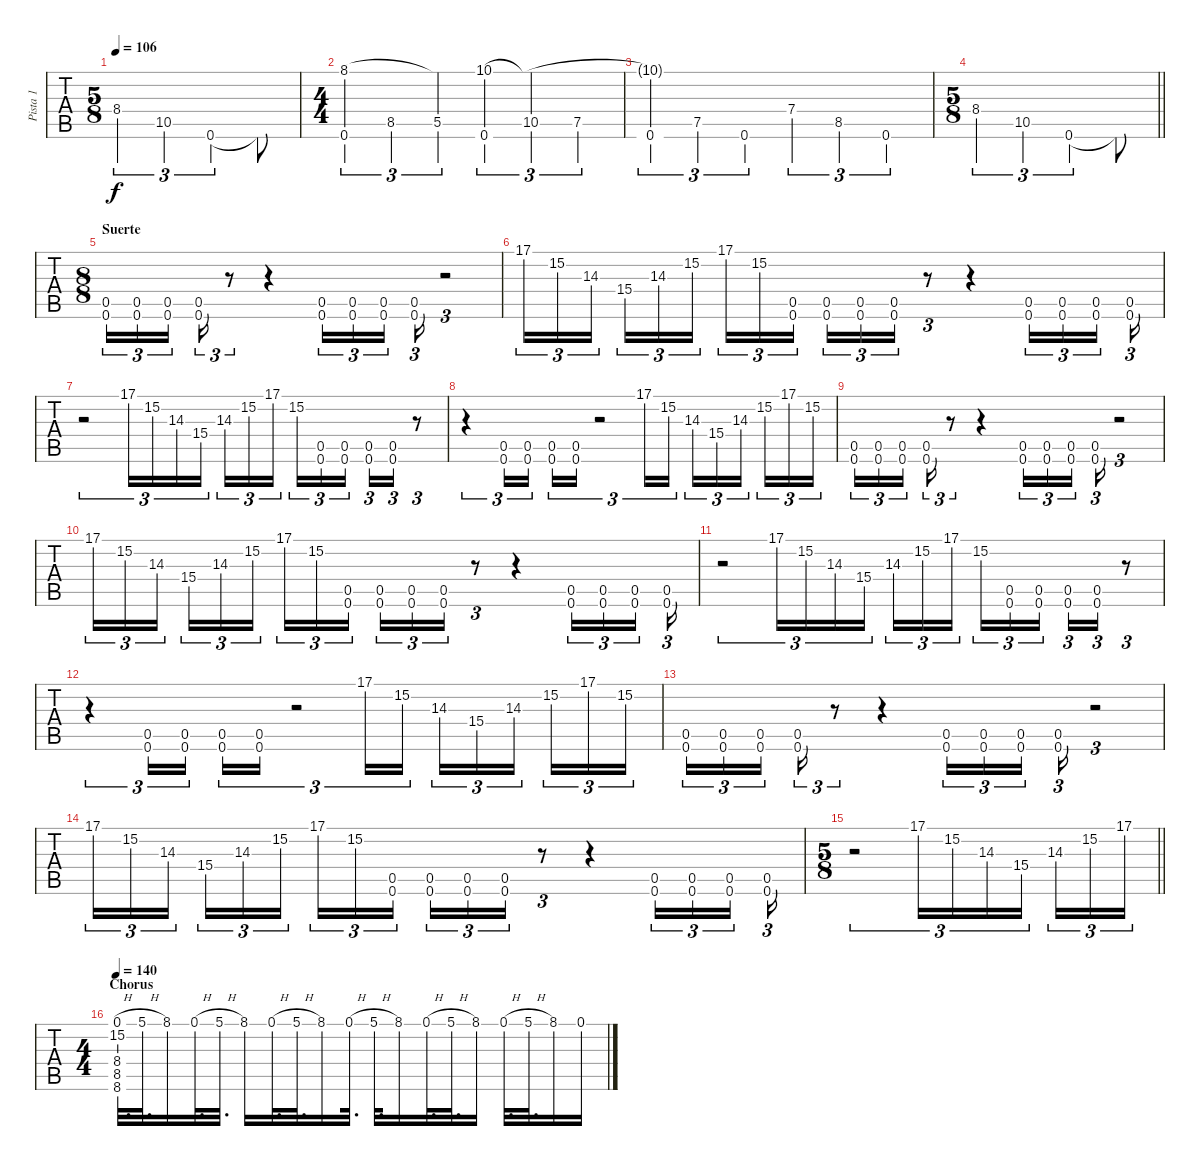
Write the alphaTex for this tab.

\track ("Pista 1" "Pista 1") {instrument distortionguitar}
\staff {tabs}
\tuning (D4 A3 F3 C3 G2 C2) {hide}
\ts (5 8)
\tempo 106
\clef g2
\ks c
8.4.4{tu (3 2) dy f} 10.5.4{tu (3 2)} 0.6.4{tu (3 2)} 0.6{t}.8 |
\ts (4 4)
(8.1 0.6).4{tu (3 2)} 8.5.4{tu (3 2)} (8.1{t} 5.5).4{tu (3 2)} (10.1 0.6).4{tu (3 2)} (10.1{t} 10.5).4{tu (3 2)} 7.5.4{tu (3 2)} |
(10.1{t} 0.6).4{tu (3 2)} 7.5.4{tu (3 2)} 0.6.4{tu (3 2)} 7.4.4{tu (3 2)} 8.5.4{tu (3 2)} 0.6.4{tu (3 2)} |
\ts (5 8)
\barLineRight lightlight
8.4.4{tu (3 2)} 10.5.4{tu (3 2)} 0.6.4{tu (3 2)} 0.6{t}.8 |
\ts (8 8)
\section ("" "Suerte")
(0.5 0.6).16{tu (3 2)} (0.5 0.6).16{tu (3 2)} (0.5 0.6).16{tu (3 2)} (0.5 0.6).16{tu (3 2)} r.8{tu (3 2)} r.4 (0.5 0.6).16{tu (3 2)} (0.5 0.6).16{tu (3 2)} (0.5 0.6).16{tu (3 2)} (0.5 0.6).16{tu (3 2)} r.2{tu (3 2)} |
17.1.16{tu (3 2)} 15.2.16{tu (3 2)} 14.3.16{tu (3 2)} 15.4.16{tu (3 2)} 14.3.16{tu (3 2)} 15.2.16{tu (3 2)} 17.1.16{tu (3 2)} 15.2.16{tu (3 2)} (0.5 0.6).16{tu (3 2)} (0.5 0.6).16{tu (3 2)} (0.5 0.6).16{tu (3 2)} (0.5 0.6).16{tu (3 2)} r.8{tu (3 2)} r.4 (0.5 0.6).16{tu (3 2)} (0.5 0.6).16{tu (3 2)} (0.5 0.6).16{tu (3 2) beam splitsecondary} (0.5 0.6).16{tu (3 2)} |
r.2{tu (3 2)} 17.1.16{tu (3 2)} 15.2.16{tu (3 2)} 14.3.16{tu (3 2)} 15.4.16{tu (3 2)} 14.3.16{tu (3 2)} 15.2.16{tu (3 2)} 17.1.16{tu (3 2)} 15.2.16{tu (3 2)} (0.5 0.6).16{tu (3 2)} (0.5 0.6).16{tu (3 2)} (0.5 0.6).16{tu (3 2)} (0.5 0.6).16{tu (3 2)} r.8{tu (3 2)} |
r.4{tu (3 2)} (0.5 0.6).16{tu (3 2)} (0.5 0.6).16{tu (3 2)} (0.5 0.6).16{tu (3 2)} (0.5 0.6).16{tu (3 2)} r.2{tu (3 2)} 17.1.16{tu (3 2)} 15.2.16{tu (3 2)} 14.3.16{tu (3 2)} 15.4.16{tu (3 2)} 14.3.16{tu (3 2)} 15.2.16{tu (3 2)} 17.1.16{tu (3 2)} 15.2.16{tu (3 2)} |
(0.5 0.6).16{tu (3 2)} (0.5 0.6).16{tu (3 2)} (0.5 0.6).16{tu (3 2)} (0.5 0.6).16{tu (3 2)} r.8{tu (3 2)} r.4 (0.5 0.6).16{tu (3 2)} (0.5 0.6).16{tu (3 2)} (0.5 0.6).16{tu (3 2)} (0.5 0.6).16{tu (3 2)} r.2{tu (3 2)} |
17.1.16{tu (3 2)} 15.2.16{tu (3 2)} 14.3.16{tu (3 2)} 15.4.16{tu (3 2)} 14.3.16{tu (3 2)} 15.2.16{tu (3 2)} 17.1.16{tu (3 2)} 15.2.16{tu (3 2)} (0.5 0.6).16{tu (3 2)} (0.5 0.6).16{tu (3 2)} (0.5 0.6).16{tu (3 2)} (0.5 0.6).16{tu (3 2)} r.8{tu (3 2)} r.4 (0.5 0.6).16{tu (3 2)} (0.5 0.6).16{tu (3 2)} (0.5 0.6).16{tu (3 2) beam splitsecondary} (0.5 0.6).16{tu (3 2)} |
r.2{tu (3 2)} 17.1.16{tu (3 2)} 15.2.16{tu (3 2)} 14.3.16{tu (3 2)} 15.4.16{tu (3 2)} 14.3.16{tu (3 2)} 15.2.16{tu (3 2)} 17.1.16{tu (3 2)} 15.2.16{tu (3 2)} (0.5 0.6).16{tu (3 2)} (0.5 0.6).16{tu (3 2)} (0.5 0.6).16{tu (3 2)} (0.5 0.6).16{tu (3 2)} r.8{tu (3 2)} |
r.4{tu (3 2)} (0.5 0.6).16{tu (3 2)} (0.5 0.6).16{tu (3 2)} (0.5 0.6).16{tu (3 2)} (0.5 0.6).16{tu (3 2)} r.2{tu (3 2)} 17.1.16{tu (3 2)} 15.2.16{tu (3 2)} 14.3.16{tu (3 2)} 15.4.16{tu (3 2)} 14.3.16{tu (3 2)} 15.2.16{tu (3 2)} 17.1.16{tu (3 2)} 15.2.16{tu (3 2)} |
(0.5 0.6).16{tu (3 2)} (0.5 0.6).16{tu (3 2)} (0.5 0.6).16{tu (3 2)} (0.5 0.6).16{tu (3 2)} r.8{tu (3 2)} r.4 (0.5 0.6).16{tu (3 2)} (0.5 0.6).16{tu (3 2)} (0.5 0.6).16{tu (3 2)} (0.5 0.6).16{tu (3 2)} r.2{tu (3 2)} |
17.1.16{tu (3 2)} 15.2.16{tu (3 2)} 14.3.16{tu (3 2)} 15.4.16{tu (3 2)} 14.3.16{tu (3 2)} 15.2.16{tu (3 2)} 17.1.16{tu (3 2)} 15.2.16{tu (3 2)} (0.5 0.6).16{tu (3 2)} (0.5 0.6).16{tu (3 2)} (0.5 0.6).16{tu (3 2)} (0.5 0.6).16{tu (3 2)} r.8{tu (3 2)} r.4 (0.5 0.6).16{tu (3 2)} (0.5 0.6).16{tu (3 2)} (0.5 0.6).16{tu (3 2) beam splitsecondary} (0.5 0.6).16{tu (3 2)} |
\ts (5 8)
\barLineRight lightlight
r.2{tu (3 2)} 17.1.16{tu (3 2)} 15.2.16{tu (3 2)} 14.3.16{tu (3 2)} 15.4.16{tu (3 2)} 14.3.16{tu (3 2)} 15.2.16{tu (3 2)} 17.1.16{tu (3 2)} |
\ts (4 4)
\section ("" "Chorus")
\tempo 140
(0.1{h} 15.2 8.4 8.5 8.6).32{d} 5.1{h}.32{d} 8.1.16 0.1{h}.32{d} 5.1{h}.32{d} 8.1.16 0.1{h}.32{d} 5.1{h}.32{d} 8.1.16 0.1{h}.32{d} 5.1{h}.32{d} 8.1.16 0.1{h}.32{d} 5.1{h}.32{d} 8.1.16 0.1{h}.32{d} 5.1{h}.32{d} 8.1.16 0.1{h}.16
